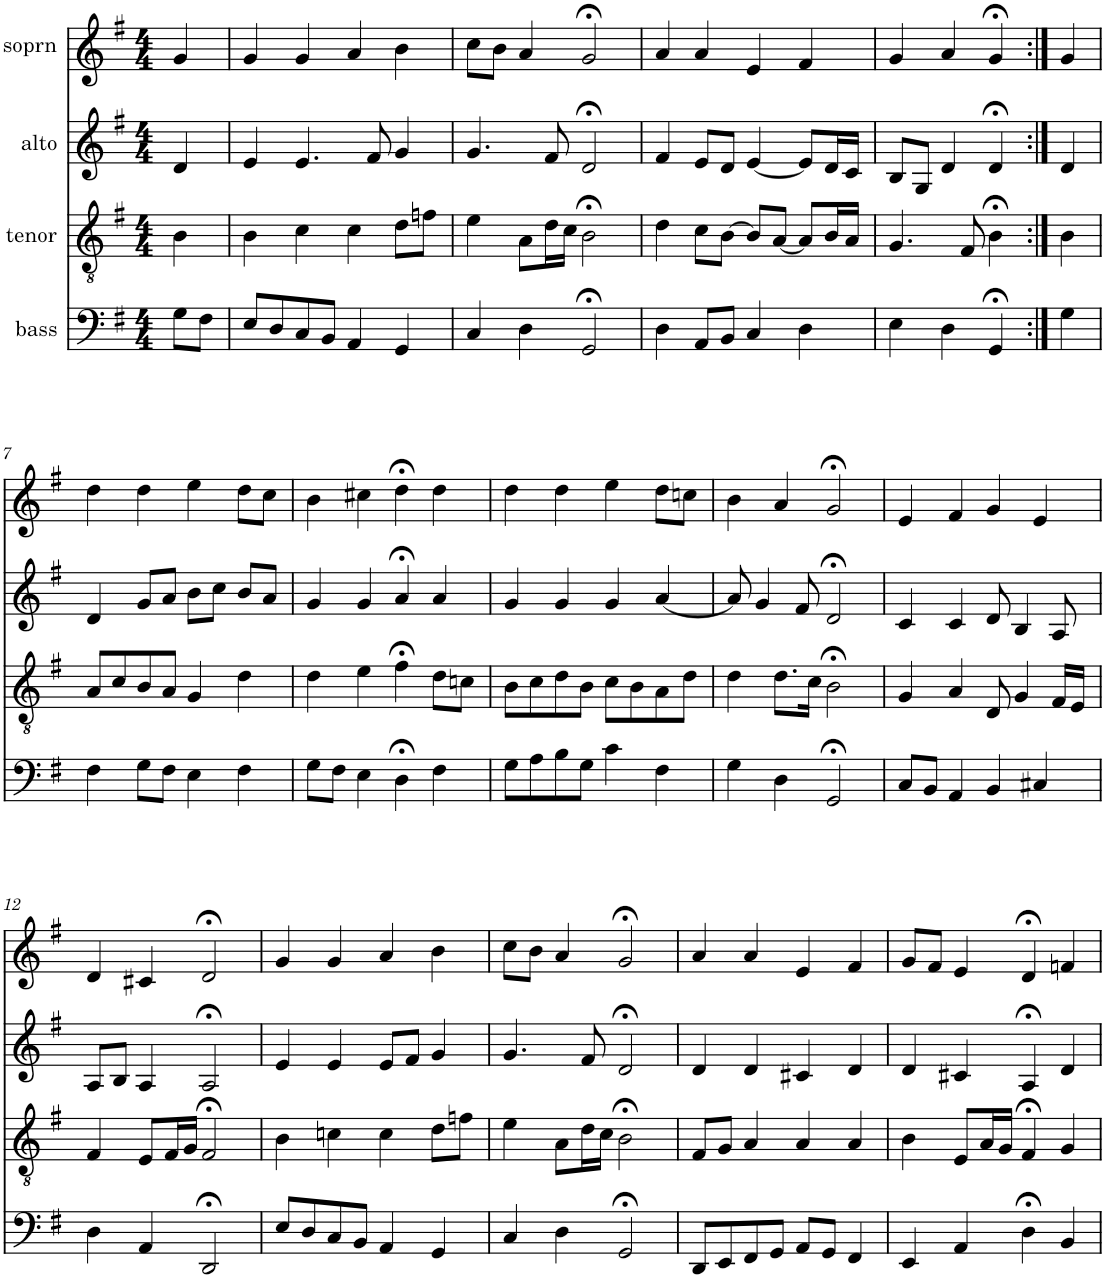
**kern	**kern	**kern	**kern
*part4	*part3	*part2	*part1
*staff4	*staff3	*staff2	*staff1
*I"bass	*I"tenor	*I"alto	*I"soprn
*clefF4	*clefGv2	*clefG2	*clefG2
*k[f#]	*k[f#]	*k[f#]	*k[f#]
*G:	*G:	*G:	*G:
*M4/4	*M4/4	*M4/4	*M4/4
=1	=1	=1	=1
8G\L	4B\	4d/	4g/
8F#\J	.	.	.
=2	=2	=2	=2
8E/L	4B\	4e/	4g/
8D/	.	.	.
8C/	4c\	4.e/	4g/
8BB/J	.	.	.
4AA/	4c\	.	4a/
.	.	8f#/	.
4GG/	8d\L	4g/	4b\
.	8fn\J	.	.
=3	=3	=3	=3
4C/	4e\	4.g/	8cc\L
.	.	.	8b\J
4D\	8A\L	.	4a/
.	16d\L	8f#/	.
.	16c\JJ	.	.
2GG;</	2B;<\	2d;</	2g;</
=4	=4	=4	=4
4D\	4d\	4f#/	4a/
8AA/L	8c\L	8e/L	4a/
8BB/J	[8B\J	8d/J	.
4C/	8B/L]	[4e/	4e/
.	[8A/J	.	.
4D\	8A/L]	8e/L]	4f#/
.	16B/L	16d/L	.
.	16A/JJ	16c/JJ	.
=5	=5	=5	=5
4E\	4.G/	8B/L	4g/
.	.	8G/J	.
4D\	.	4d/	4a/
.	8F#/	.	.
4GG;</	4B;<\	4d;</	4g;</
=6:|!	=6:|!	=6:|!	=6:|!
4G\	4B\	4d/	4g/
!!LO:LB:g=z
=7	=7	=7	=7
4F#\	8A/L	4d/	4dd\
.	8c/	.	.
8G\L	8B/	8g/L	4dd\
8F#\J	8A/J	8a/J	.
4E\	4G/	8b\L	4ee\
.	.	8cc\J	.
4F#\	4d\	8b/L	8dd\L
.	.	8a/J	8cc\J
=8	=8	=8	=8
8G\L	4d\	4g/	4b\
8F#\J	.	.	.
4E\	4e\	4g/	4cc#X\
4D;<\	4f#;<\	4a;</	4dd;<\
4F#\	8d\L	4a/	4dd\
.	8cn\J	.	.
=9	=9	=9	=9
8G\L	8B\L	4g/	4dd\
8A\	8c\	.	.
8B\	8d\	4g/	4dd\
8G\J	8B\J	.	.
4c\	8c\L	4g/	4ee\
.	8B\	.	.
4F#\	8A\	[4a/	8dd\L
.	8d\J	.	8ccn\J
=10	=10	=10	=10
4G\	4d\	8a/]	4b\
.	.	4g/	.
4D\	8.d\L	.	4a/
.	.	8f#/	.
.	16c\Jk	.	.
2GG;</	2B;<\	2d;</	2g;</
=11	=11	=11	=11
8C/L	4G/	4c/	4e/
8BB/J	.	.	.
4AA/	4A/	4c/	4f#/
4BB/	8D/	8d/	4g/
.	4G/	4B/	.
4C#X/	.	.	4e/
.	16F#/LL	8A/	.
.	16E/JJ	.	.
!!LO:LB:g=z
=12	=12	=12	=12
4D\	4F#/	8A/L	4d/
.	.	8B/J	.
4AA/	8E/L	4A/	4c#X/
.	16F#/L	.	.
.	16G/JJ	.	.
2DD;</	2F#;</	2A;</	2d;</
=13	=13	=13	=13
8E/L	4B\	4e/	4g/
8D/	.	.	.
8C/	4cn\	4e/	4g/
8BB/J	.	.	.
4AA/	4c\	8e/L	4a/
.	.	8f#/J	.
4GG/	8d\L	4g/	4b\
.	8fn\J	.	.
=14	=14	=14	=14
4C/	4e\	4.g/	8cc\L
.	.	.	8b\J
4D\	8A\L	.	4a/
.	16d\L	8f#/	.
.	16c\JJ	.	.
2GG;</	2B;<\	2d;</	2g;</
=15	=15	=15	=15
8DD/L	8F#/L	4d/	4a/
8EE/	8G/J	.	.
8FF#/	4A/	4d/	4a/
8GG/J	.	.	.
8AA/L	4A/	4c#X/	4e/
8GG/J	.	.	.
4FF#/	4A/	4d/	4f#/
=16	=16	=16	=16
4EE/	4B\	4d/	8g/L
.	.	.	8f#/J
4AA/	8E/L	4c#X/	4e/
.	16A/L	.	.
.	16G/JJ	.	.
4D;<\	4F#;</	4A;</	4d;</
4BB/	4G/	4d/	4fn/
=	=	=	=
*-	*-	*-	*-
